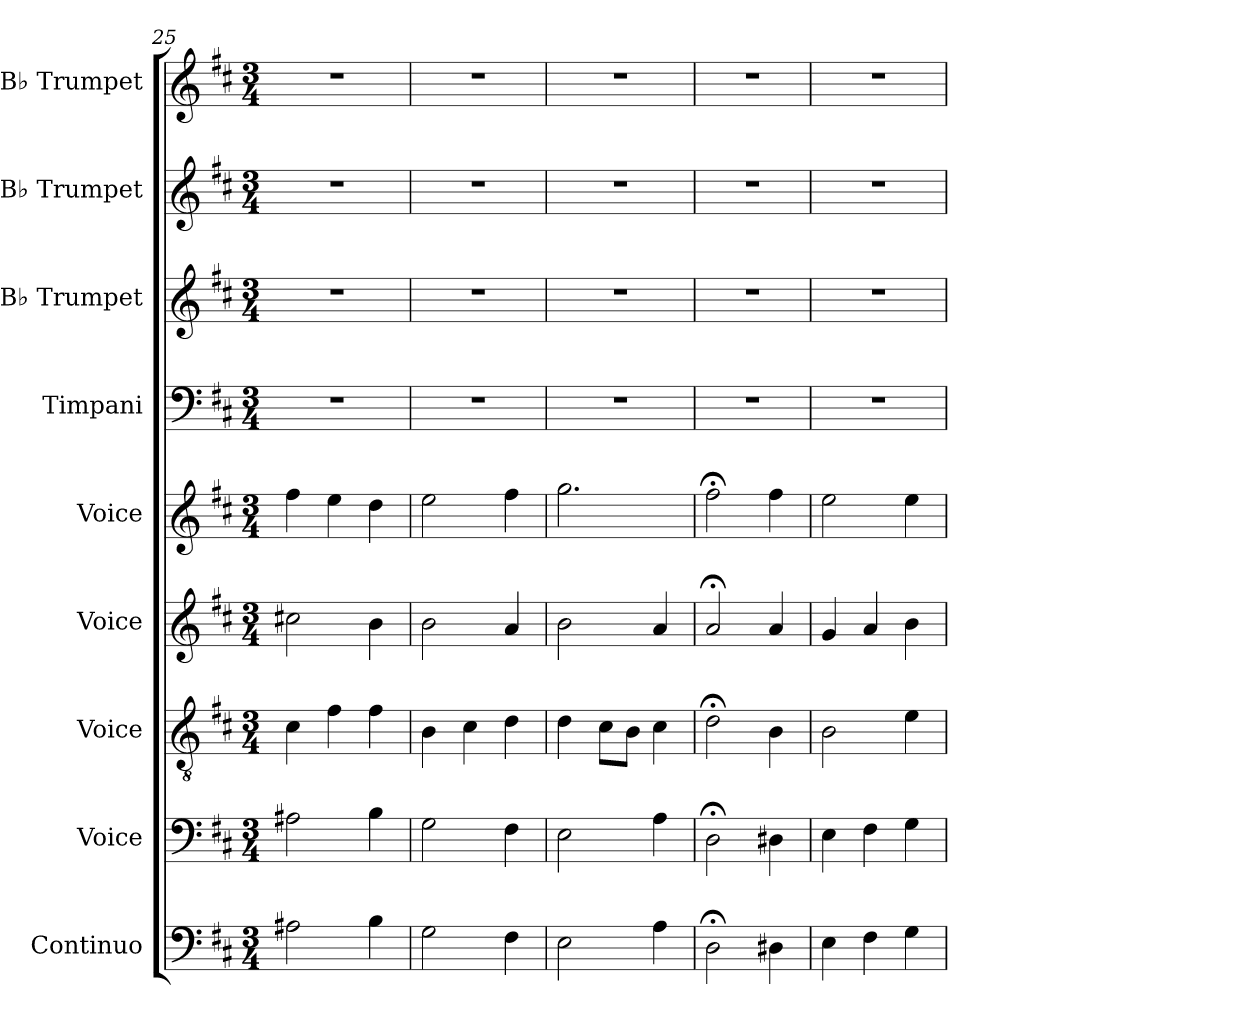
**kern	**kern	**kern	**kern	**kern	**kern	**kern	**kern	**kern
*part9	*part8	*part7	*part6	*part5	*part4	*part3	*part2	*part1
*staff9	*staff8	*staff7	*staff6	*staff5	*staff4	*staff3	*staff2	*staff1
*I"Continuo	*I"Voice	*I"Voice	*I"Voice	*I"Voice	*I"Timpani	*I"B♭ Trumpet	*I"B♭ Trumpet	*I"B♭ Trumpet
*I'Cont.	*I'V	*I'V	*I'V	*I'V	*I'Timp.	*I'B♭ Tpt.	*I'B♭ Tpt.	*I'B♭ Tpt.
*clefF4	*clefF4	*clefGv2	*clefG2	*clefG2	*clefF4	*clefG2	*clefG2	*clefG2
*k[f#c#]	*k[f#c#]	*k[f#c#]	*k[f#c#]	*k[f#c#]	*k[f#c#]	*k[f#c#]	*k[f#c#]	*k[f#c#]
*M3/4	*M3/4	*M3/4	*M3/4	*M3/4	*M3/4	*M3/4	*M3/4	*M3/4
=25	=25	=25	=25	=25	=25	=25	=25	=25
2A#X	2A#X	4c#	2cc#X	4ff#	2.r	2.r	2.r	2.r
.	.	4f#	.	4ee	.	.	.	.
4B	4B	4f#	4b	4dd	.	.	.	.
=26	=26	=26	=26	=26	=26	=26	=26	=26
2G	2G	4B	2b	2ee	2.r	2.r	2.r	2.r
.	.	4c#	.	.	.	.	.	.
4F#	4F#	4d	4a	4ff#	.	.	.	.
=27	=27	=27	=27	=27	=27	=27	=27	=27
2E	2E	4d	2b	2.gg	2.r	2.r	2.r	2.r
.	.	8c#L	.	.	.	.	.	.
.	.	8BJ	.	.	.	.	.	.
4A	4A	4c#	4a	.	.	.	.	.
=28	=28	=28	=28	=28	=28	=28	=28	=28
2D;<	2D;<	2d;<	2a;<	2ff#;<	2.r	2.r	2.r	2.r
4D#X	4D#X	4B	4a	4ff#	.	.	.	.
=29	=29	=29	=29	=29	=29	=29	=29	=29
4E	4E	2B	4g	2ee	2.r	2.r	2.r	2.r
4F#	4F#	.	4a	.	.	.	.	.
4G	4G	4e	4b	4ee	.	.	.	.
=	=	=	=	=	=	=	=	=
*-	*-	*-	*-	*-	*-	*-	*-	*-
